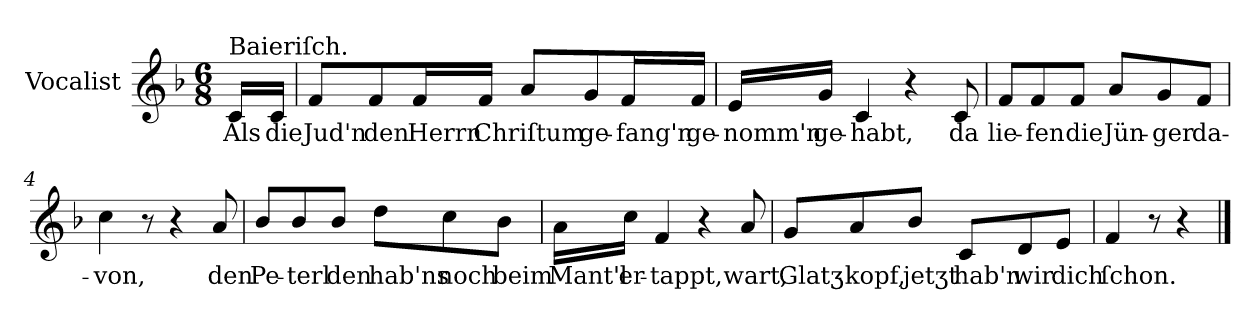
**kern	**text
*part1	*part1
*staff1	*staff1
*I"Vocalist	*
*k[b-]	*
*F:	*
*M6/8	*
=	=
!LO:TX:a:t=Baieriſch.	!
16cLL	Als
16cJJ	die
=1	=1
8fL	Jud'n
8f	den
16fL	Herrn
16fJJ	Chriſtum
8aL	.
8g	ge-
16fL	-fang'n
16fJJ	ge-
=2	=2
16eLL	-nomm'n
16gJJ	ge-
4c	-habt,
4r	.
8c	da
=3	=3
8fL	lie-
8f	-fen
8fJ	die
8aL	Jün-
8g	-ger
8fJ	da-
=4	=4
4cc	-von,
8r	.
4r	.
8a	den
=5	=5
8b-/L	Pe-
8b-/	-terl
8b-/J	den
8ddL	hab'ns
8cc	noch
8b-J	beim
=6	=6
16aLL	Mant'l
16ccJJ	er-
4f	-tappt,
4r	.
8a	wart,
=7	=7
8gL	Glatʒ-
8a	-kopf,
8b-/J	jetʒt
8cL	hab'n
8d	wir
8eJ	dich
=8	=8
4f	ſchon.
8r	.
4r	.
==	==
*-	*-
